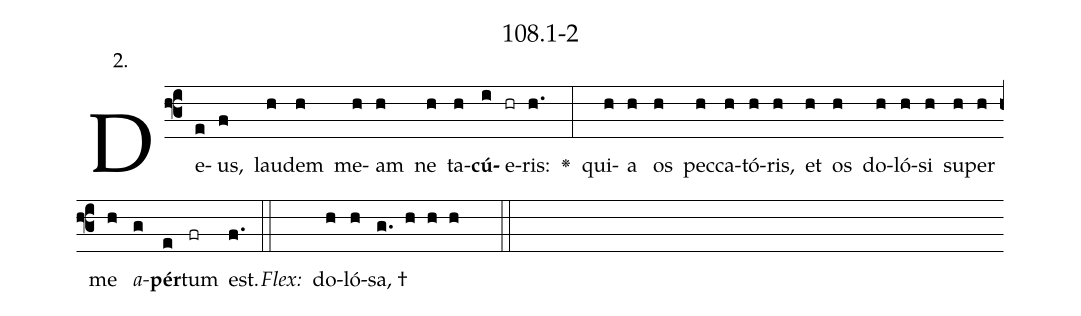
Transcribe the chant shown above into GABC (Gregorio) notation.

name: 108.1-2;
annotation: 2.;
%%
(f3)De(e)us,(f) lau(h)dem(h) me(h)am(h) ne(h) ta(h)<b>cú</b>(i)e(hr)ris:(h.) <v>\greheightstar</v>(:) qui(h)a(h) os(h) pec(h)ca(h)tó(h)ris,(h) et(h) os(h) do(h)ló(h)si(h) su(h)per(h) me(h) <i>a</i>(g)<b>pér</b>(e)tum(fr) est.(f.) (::)
<i>Flex:</i>()  do(h)ló(h)sa, †(g. h h h  ::)

%E(h) u(h) o(h) u(g) a(e) e.(f.) (::)
